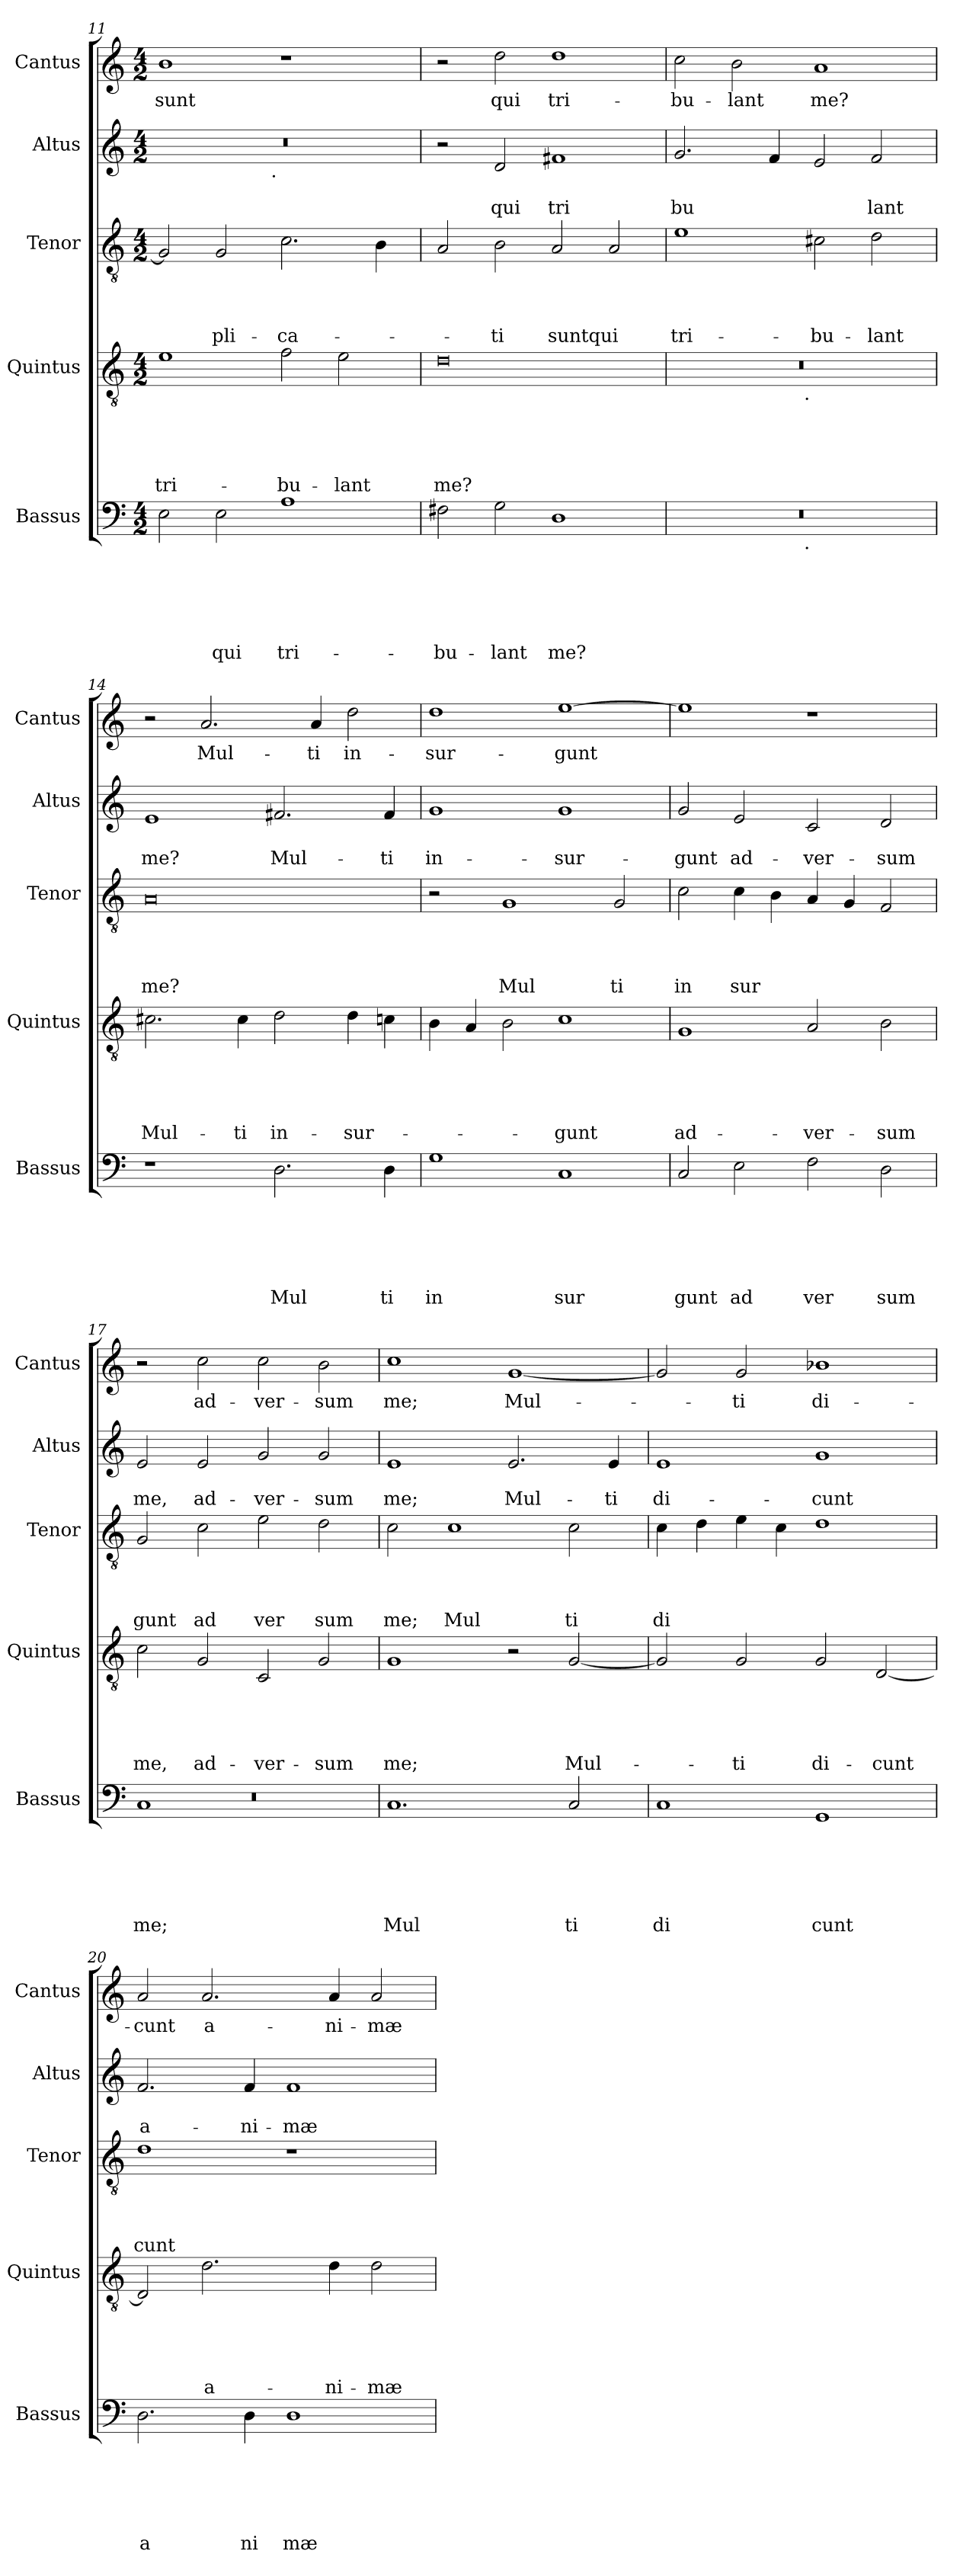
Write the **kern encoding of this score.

**kern	**text	**text	**text	**text	**text	**text	**kern	**text	**text	**text	**text	**text	**kern	**text	**text	**text	**text	**kern	**text	**text	**kern	**text
*part5	*part5	*part5	*part5	*part5	*part5	*part5	*part4	*part4	*part4	*part4	*part4	*part4	*part3	*part3	*part3	*part3	*part3	*part2	*part2	*part2	*part1	*part1
*staff5	*staff5	*staff5	*staff5	*staff5	*staff5	*staff5	*staff4	*staff4	*staff4	*staff4	*staff4	*staff4	*staff3	*staff3	*staff3	*staff3	*staff3	*staff2	*staff2	*staff2	*staff1	*staff1
*I"Bassus	*	*	*	*	*	*	*I"Quintus	*	*	*	*	*	*I"Tenor	*	*	*	*	*I"Altus	*	*	*I"Cantus	*
*I'Bassus	*	*	*	*	*	*	*I'Quintus	*	*	*	*	*	*I'Tenor	*	*	*	*	*I'Altus	*	*	*I'Cantus	*
*clefF4	*	*	*	*	*	*	*clefGv2	*	*	*	*	*	*clefGv2	*	*	*	*	*clefG2	*	*	*clefG2	*
*k[]	*	*	*	*	*	*	*k[]	*	*	*	*	*	*k[]	*	*	*	*	*k[]	*	*	*k[]	*
*C:	*	*	*	*	*	*	*C:	*	*	*	*	*	*C:	*	*	*	*	*C:	*	*	*C:	*
*M4/2	*	*	*	*	*	*	*M4/2	*	*	*	*	*	*M4/2	*	*	*	*	*M4/2	*	*	*M4/2	*
=11	=11	=11	=11	=11	=11	=11	=11	=11	=11	=11	=11	=11	=11	=11	=11	=11	=11	=11	=11	=11	=11	=11
!	!	!	!	!	!	!	!	!	!	!	!	!LO:LY:b	!	!	!	!	!	!	!	!	!	!LO:LY:b
*	*	*	*	*	*	*	*	*	*	*	*	*	*	*	*	*	*	*^	*	*	*	*
2E\	.	.	.	.	.	.	1e	.	.	.	.	tri-	2G/]	.	.	.	.	0r	2ryy	.	.	1b	sunt
!	!	!	!	!	!	!LO:LY:b	!	!	!	!	!	!	!	!	!	!	!LO:LY:b	!	!	!	!	!	!
2E\	.	.	.	.	.	qui	.	.	.	.	.	.	2G/	.	.	.	-pli-	.	4...ryy	.	.	.	.
!	!	!	!	!	!	!	!	!	!	!	!	!	!	!	!	!	!	!	!LO:TX:b:t=.	!	!	!	!
.	.	.	.	.	.	.	.	.	.	.	.	.	.	.	.	.	.	.	1ryy	.	.	.	.
!	!	!	!	!	!	!LO:LY:b	!	!	!	!	!	!LO:LY:b	!	!	!	!	!LO:LY:b	!	!	!	!	!	!
1A	.	.	.	.	.	tri-	2f\	.	.	.	.	-bu-	2.c\	.	.	.	-ca-	.	.	.	.	1r	.
!	!	!	!	!	!	!	!	!	!	!	!	!LO:LY:b	!	!	!	!	!	!	!	!	!	!	!
.	.	.	.	.	.	.	2e\	.	.	.	.	-lant	.	.	.	.	.	.	.	.	.	.	.
.	.	.	.	.	.	.	.	.	.	.	.	.	4B\	.	.	.	.	.	.	.	.	.	.
.	.	.	.	.	.	.	.	.	.	.	.	.	.	.	.	.	.	.	32ryy	.	.	.	.
=12	=12	=12	=12	=12	=12	=12	=12	=12	=12	=12	=12	=12	=12	=12	=12	=12	=12	=12	=12	=12	=12	=12	=12
!	!	!	!	!	!	!LO:LY:b	!	!	!	!	!	!LO:LY:b	!	!	!	!	!	!	!	!	!	!	!
*	*	*	*	*	*	*	*	*	*	*	*	*	*	*	*	*	*	*v	*v	*	*	*	*
2F#X\	.	.	.	.	.	-bu-	0d	.	.	.	.	me?	2A/	.	.	.	.	2r	.	.	2r	.
!	!	!	!	!	!	!LO:LY:b	!	!	!	!	!	!	!	!	!	!	!LO:LY:b	!	!	!LO:LY:b	!	!LO:LY:b
2G\	.	.	.	.	.	-lant	.	.	.	.	.	.	2B\	.	.	.	-ti	2d/	.	qui	2dd\	qui
!	!	!	!	!	!	!LO:LY:b	!	!	!	!	!	!	!	!	!	!	!LO:LY:b	!	!	!LO:LY:b	!	!LO:LY:b
1D	.	.	.	.	.	me?	.	.	.	.	.	.	2A/	.	.	.	suntqui	1f#X	.	tri	1dd	tri-
.	.	.	.	.	.	.	.	.	.	.	.	.	2A/	.	.	.	.	.	.	.	.	.
=13	=13	=13	=13	=13	=13	=13	=13	=13	=13	=13	=13	=13	=13	=13	=13	=13	=13	=13	=13	=13	=13	=13
!	!	!	!	!	!	!	!	!	!	!	!	!	!	!	!	!	!LO:LY:b	!	!	!LO:LY:b	!	!LO:LY:b
*^	*	*	*	*	*	*	*^	*	*	*	*	*	*	*	*	*	*	*	*	*	*	*
0r	2ryy	.	.	.	.	.	.	0r	2ryy	.	.	.	.	.	1e	.	.	.	tri-	2.g/	.	bu	2cc\	-bu-
!	!	!	!	!	!	!	!	!	!	!	!	!	!	!	!	!	!	!	!	!	!	!	!	!LO:LY:b
.	4...ryy	.	.	.	.	.	.	.	4...ryy	.	.	.	.	.	.	.	.	.	.	.	.	.	2b\	-lant
.	.	.	.	.	.	.	.	.	.	.	.	.	.	.	.	.	.	.	.	4f/	.	.	.	.
!	!	!	!	!	!	!	!	!	!LO:TX:b:t=.	!	!	!	!	!	!	!	!	!	!	!	!	!	!	!
!	!LO:TX:b:t=.	!	!	!	!	!	!	!	!	!	!	!	!	!	!	!	!	!	!	!	!	!	!	!
.	1ryy	.	.	.	.	.	.	.	1ryy	.	.	.	.	.	.	.	.	.	.	.	.	.	.	.
!	!	!	!	!	!	!	!	!	!	!	!	!	!	!	!	!	!	!	!LO:LY:b	!	!	!	!	!LO:LY:b
.	.	.	.	.	.	.	.	.	.	.	.	.	.	.	2c#X\	.	.	.	-bu-	2e/	.	.	1a	me?
!	!	!	!	!	!	!	!	!	!	!	!	!	!	!	!	!	!	!	!LO:LY:b	!	!	!LO:LY:b	!	!
.	.	.	.	.	.	.	.	.	.	.	.	.	.	.	2d\	.	.	.	-lant	2f/	.	lant	.	.
.	32ryy	.	.	.	.	.	.	.	32ryy	.	.	.	.	.	.	.	.	.	.	.	.	.	.	.
!!LO:LB:g=z
=14	=14	=14	=14	=14	=14	=14	=14	=14	=14	=14	=14	=14	=14	=14	=14	=14	=14	=14	=14	=14	=14	=14	=14	=14
!	!	!	!	!	!	!	!	!	!	!	!	!	!	!LO:LY:b	!	!	!	!	!LO:LY:b	!	!	!LO:LY:b	!	!
*v	*v	*	*	*	*	*	*	*	*	*	*	*	*	*	*	*	*	*	*	*	*	*	*	*
*	*	*	*	*	*	*	*v	*v	*	*	*	*	*	*	*	*	*	*	*	*	*	*	*
1r	.	.	.	.	.	.	2.c#X\	.	.	.	.	Mul-	0A	.	.	.	me?	1e	.	me?	2r	.
!	!	!	!	!	!	!	!	!	!	!	!	!	!	!	!	!	!	!	!	!	!	!LO:LY:b
.	.	.	.	.	.	.	.	.	.	.	.	.	.	.	.	.	.	.	.	.	2.a/	Mul-
!	!	!	!	!	!	!	!	!	!	!	!	!LO:LY:b	!	!	!	!	!	!	!	!	!	!
.	.	.	.	.	.	.	4c#\	.	.	.	.	-ti	.	.	.	.	.	.	.	.	.	.
!	!	!	!	!	!	!LO:LY:b	!	!	!	!	!	!LO:LY:b	!	!	!	!	!	!	!	!LO:LY:b	!	!
2.D\	.	.	.	.	.	Mul	2d\	.	.	.	.	in-	.	.	.	.	.	2.f#X/	.	Mul-	.	.
!	!	!	!	!	!	!	!	!	!	!	!	!	!	!	!	!	!	!	!	!	!	!LO:LY:b
.	.	.	.	.	.	.	.	.	.	.	.	.	.	.	.	.	.	.	.	.	4a/	-ti
!	!	!	!	!	!	!	!	!	!	!	!	!LO:LY:b	!	!	!	!	!	!	!	!	!	!LO:LY:b
.	.	.	.	.	.	.	4d\	.	.	.	.	-sur-	.	.	.	.	.	.	.	.	2dd\	in-
!	!	!	!	!	!	!LO:LY:b	!	!	!	!	!	!	!	!	!	!	!	!	!	!LO:LY:b	!	!
4D\	.	.	.	.	.	ti	4cn\	.	.	.	.	.	.	.	.	.	.	4f#/	.	-ti	.	.
=15	=15	=15	=15	=15	=15	=15	=15	=15	=15	=15	=15	=15	=15	=15	=15	=15	=15	=15	=15	=15	=15	=15
!	!	!	!	!	!	!LO:LY:b	!	!	!	!	!	!	!	!	!	!	!	!	!	!LO:LY:b	!	!LO:LY:b
1G	.	.	.	.	.	in	4B\	.	.	.	.	.	2r	.	.	.	.	1g	.	in-	1dd	-sur-
.	.	.	.	.	.	.	4A/	.	.	.	.	.	.	.	.	.	.	.	.	.	.	.
!	!	!	!	!	!	!	!	!	!	!	!	!	!	!	!	!	!LO:LY:b	!	!	!	!	!
.	.	.	.	.	.	.	2B\	.	.	.	.	.	1G	.	.	.	Mul	.	.	.	.	.
!	!	!	!	!	!	!LO:LY:b	!	!	!	!	!	!LO:LY:b	!	!	!	!	!	!	!	!LO:LY:b	!	!LO:LY:b
1C	.	.	.	.	.	sur	1c	.	.	.	.	-gunt	.	.	.	.	.	1g	.	-sur-	[>1ee	-gunt
!	!	!	!	!	!	!	!	!	!	!	!	!	!	!	!	!	!LO:LY:b	!	!	!	!	!
.	.	.	.	.	.	.	.	.	.	.	.	.	2G/	.	.	.	ti	.	.	.	.	.
=16	=16	=16	=16	=16	=16	=16	=16	=16	=16	=16	=16	=16	=16	=16	=16	=16	=16	=16	=16	=16	=16	=16
!	!	!	!	!	!	!LO:LY:b	!	!	!	!	!	!LO:LY:b	!	!	!	!	!LO:LY:b	!	!	!LO:LY:b	!	!
2C/	.	.	.	.	.	gunt	1G	.	.	.	.	ad-	2c\	.	.	.	in	2g/	.	-gunt	1ee]	.
!	!	!	!	!	!	!LO:LY:b	!	!	!	!	!	!	!	!	!	!	!LO:LY:b	!	!	!LO:LY:b	!	!
2E\	.	.	.	.	.	ad	.	.	.	.	.	.	4c\	.	.	.	sur	2e/	.	ad-	.	.
.	.	.	.	.	.	.	.	.	.	.	.	.	4B\	.	.	.	.	.	.	.	.	.
!	!	!	!	!	!	!LO:LY:b	!	!	!	!	!	!LO:LY:b	!	!	!	!	!	!	!	!LO:LY:b	!	!
2F\	.	.	.	.	.	ver	2A/	.	.	.	.	-ver-	4A/	.	.	.	.	2c/	.	-ver-	1r	.
.	.	.	.	.	.	.	.	.	.	.	.	.	4G/	.	.	.	.	.	.	.	.	.
!	!	!	!	!	!	!LO:LY:b	!	!	!	!	!	!LO:LY:b	!	!	!	!	!	!	!	!LO:LY:b	!	!
2D\	.	.	.	.	.	sum	2B\	.	.	.	.	-sum	2F/	.	.	.	.	2d/	.	-sum	.	.
=17	=17	=17	=17	=17	=17	=17	=17	=17	=17	=17	=17	=17	=17	=17	=17	=17	=17	=17	=17	=17	=17	=17
*^	*	*	*	*	*	*	*	*	*	*	*	*	*	*	*	*	*	*	*	*	*	*
*	*^	*	*	*	*	*	*	*	*	*	*	*	*	*	*	*	*	*	*	*	*	*	*
!	!	!LO:N:vis=1	!	!	!	!	!	!LO:LY:b	!	!	!	!	!	!LO:LY:b	!	!	!	!	!LO:LY:b	!	!	!LO:LY:b	!	!
0ryy	1C	0r	.	.	.	.	.	me;	2c\	.	.	.	.	me,	2G/	.	.	.	gunt	2e/	.	me,	2r	.
!	!	!	!	!	!	!	!	!	!	!	!	!	!	!LO:LY:b	!	!	!	!	!LO:LY:b	!	!	!LO:LY:b	!	!LO:LY:b
.	.	.	.	.	.	.	.	.	2G/	.	.	.	.	ad-	2c\	.	.	.	ad	2e/	.	ad-	2cc\	ad-
!	!	!	!	!	!	!	!	!	!	!	!	!	!	!LO:LY:b	!	!	!	!	!LO:LY:b	!	!	!LO:LY:b	!	!LO:LY:b
.	1ryy	.	.	.	.	.	.	.	2C/	.	.	.	.	-ver-	2e\	.	.	.	ver	2g/	.	-ver-	2cc\	-ver-
!	!	!	!	!	!	!	!	!	!	!	!	!	!	!LO:LY:b	!	!	!	!	!LO:LY:b	!	!	!LO:LY:b	!	!LO:LY:b
.	.	.	.	.	.	.	.	.	2G/	.	.	.	.	-sum	2d\	.	.	.	sum	2g/	.	-sum	2b\	-sum
*v	*v	*v	*	*	*	*	*	*	*	*	*	*	*	*	*	*	*	*	*	*	*	*	*	*
=18	=18	=18	=18	=18	=18	=18	=18	=18	=18	=18	=18	=18	=18	=18	=18	=18	=18	=18	=18	=18	=18	=18
!	!	!	!	!	!	!LO:LY:b	!	!	!	!	!	!LO:LY:b	!	!	!	!	!LO:LY:b	!	!	!LO:LY:b	!	!LO:LY:b
1.C	.	.	.	.	.	Mul	1G	.	.	.	.	me;	2c\	.	.	.	me;	1e	.	me;	1cc	me;
!	!	!	!	!	!	!	!	!	!	!	!	!	!	!	!	!	!LO:LY:b	!	!	!	!	!
.	.	.	.	.	.	.	.	.	.	.	.	.	1c	.	.	.	Mul	.	.	.	.	.
!	!	!	!	!	!	!	!	!	!	!	!	!	!	!	!	!	!	!	!	!LO:LY:b	!	!LO:LY:b
.	.	.	.	.	.	.	2r	.	.	.	.	.	.	.	.	.	.	2.e/	.	Mul-	[<1g	Mul-
!	!	!	!	!	!	!LO:LY:b	!	!	!	!	!	!LO:LY:b	!	!	!	!	!LO:LY:b	!	!	!	!	!
2C/	.	.	.	.	.	ti	[<2G/	.	.	.	.	Mul-	2c\	.	.	.	ti	.	.	.	.	.
!	!	!	!	!	!	!	!	!	!	!	!	!	!	!	!	!	!	!	!	!LO:LY:b	!	!
.	.	.	.	.	.	.	.	.	.	.	.	.	.	.	.	.	.	4e/	.	-ti	.	.
=19	=19	=19	=19	=19	=19	=19	=19	=19	=19	=19	=19	=19	=19	=19	=19	=19	=19	=19	=19	=19	=19	=19
!	!	!	!	!	!	!LO:LY:b	!	!	!	!	!	!	!	!	!	!	!LO:LY:b	!	!	!LO:LY:b	!	!
1C	.	.	.	.	.	di	2G/]	.	.	.	.	.	4c\	.	.	.	di	1e	.	di-	2g/]	.
.	.	.	.	.	.	.	.	.	.	.	.	.	4d\	.	.	.	.	.	.	.	.	.
!	!	!	!	!	!	!	!	!	!	!	!	!LO:LY:b	!	!	!	!	!	!	!	!	!	!LO:LY:b
.	.	.	.	.	.	.	2G/	.	.	.	.	-ti	4e\	.	.	.	.	.	.	.	2g/	-ti
.	.	.	.	.	.	.	.	.	.	.	.	.	4c\	.	.	.	.	.	.	.	.	.
!	!	!	!	!	!	!LO:LY:b	!	!	!	!	!	!LO:LY:b	!	!	!	!	!	!	!	!LO:LY:b	!	!LO:LY:b
1GG	.	.	.	.	.	cunt	2G/	.	.	.	.	di-	1d	.	.	.	.	1g	.	-cunt	1b-X	di-
!	!	!	!	!	!	!	!	!	!	!	!	!LO:LY:b	!	!	!	!	!	!	!	!	!	!
.	.	.	.	.	.	.	[<2D/	.	.	.	.	-cunt	.	.	.	.	.	.	.	.	.	.
=20	=20	=20	=20	=20	=20	=20	=20	=20	=20	=20	=20	=20	=20	=20	=20	=20	=20	=20	=20	=20	=20	=20
!	!	!	!	!	!	!LO:LY:b	!	!	!	!	!	!	!	!	!	!	!LO:LY:b	!	!	!LO:LY:b	!	!LO:LY:b
2.D\	.	.	.	.	.	a	2D/]	.	.	.	.	.	1d	.	.	.	cunt	2.f/	.	a-	2a/	-cunt
!	!	!	!	!	!	!	!	!	!	!	!	!LO:LY:b	!	!	!	!	!	!	!	!	!	!LO:LY:b
.	.	.	.	.	.	.	2.d\	.	.	.	.	a-	.	.	.	.	.	.	.	.	2.a/	a-
!	!	!	!	!	!	!LO:LY:b	!	!	!	!	!	!	!	!	!	!	!	!	!	!LO:LY:b	!	!
4D\	.	.	.	.	.	ni	.	.	.	.	.	.	.	.	.	.	.	4f/	.	-ni-	.	.
!	!	!	!	!	!	!LO:LY:b	!	!	!	!	!	!	!	!	!	!	!	!	!	!LO:LY:b	!	!
1D	.	.	.	.	.	mæ	.	.	.	.	.	.	1r	.	.	.	.	1f	.	-mæ	.	.
!	!	!	!	!	!	!	!	!	!	!	!	!LO:LY:b	!	!	!	!	!	!	!	!	!	!LO:LY:b
.	.	.	.	.	.	.	4d\	.	.	.	.	-ni-	.	.	.	.	.	.	.	.	4a/	-ni-
!	!	!	!	!	!	!	!	!	!	!	!	!LO:LY:b	!	!	!	!	!	!	!	!	!	!LO:LY:b
.	.	.	.	.	.	.	2d\	.	.	.	.	-mæ	.	.	.	.	.	.	.	.	2a/	-mæ
=	=	=	=	=	=	=	=	=	=	=	=	=	=	=	=	=	=	=	=	=	=	=
*-	*-	*-	*-	*-	*-	*-	*-	*-	*-	*-	*-	*-	*-	*-	*-	*-	*-	*-	*-	*-	*-	*-
